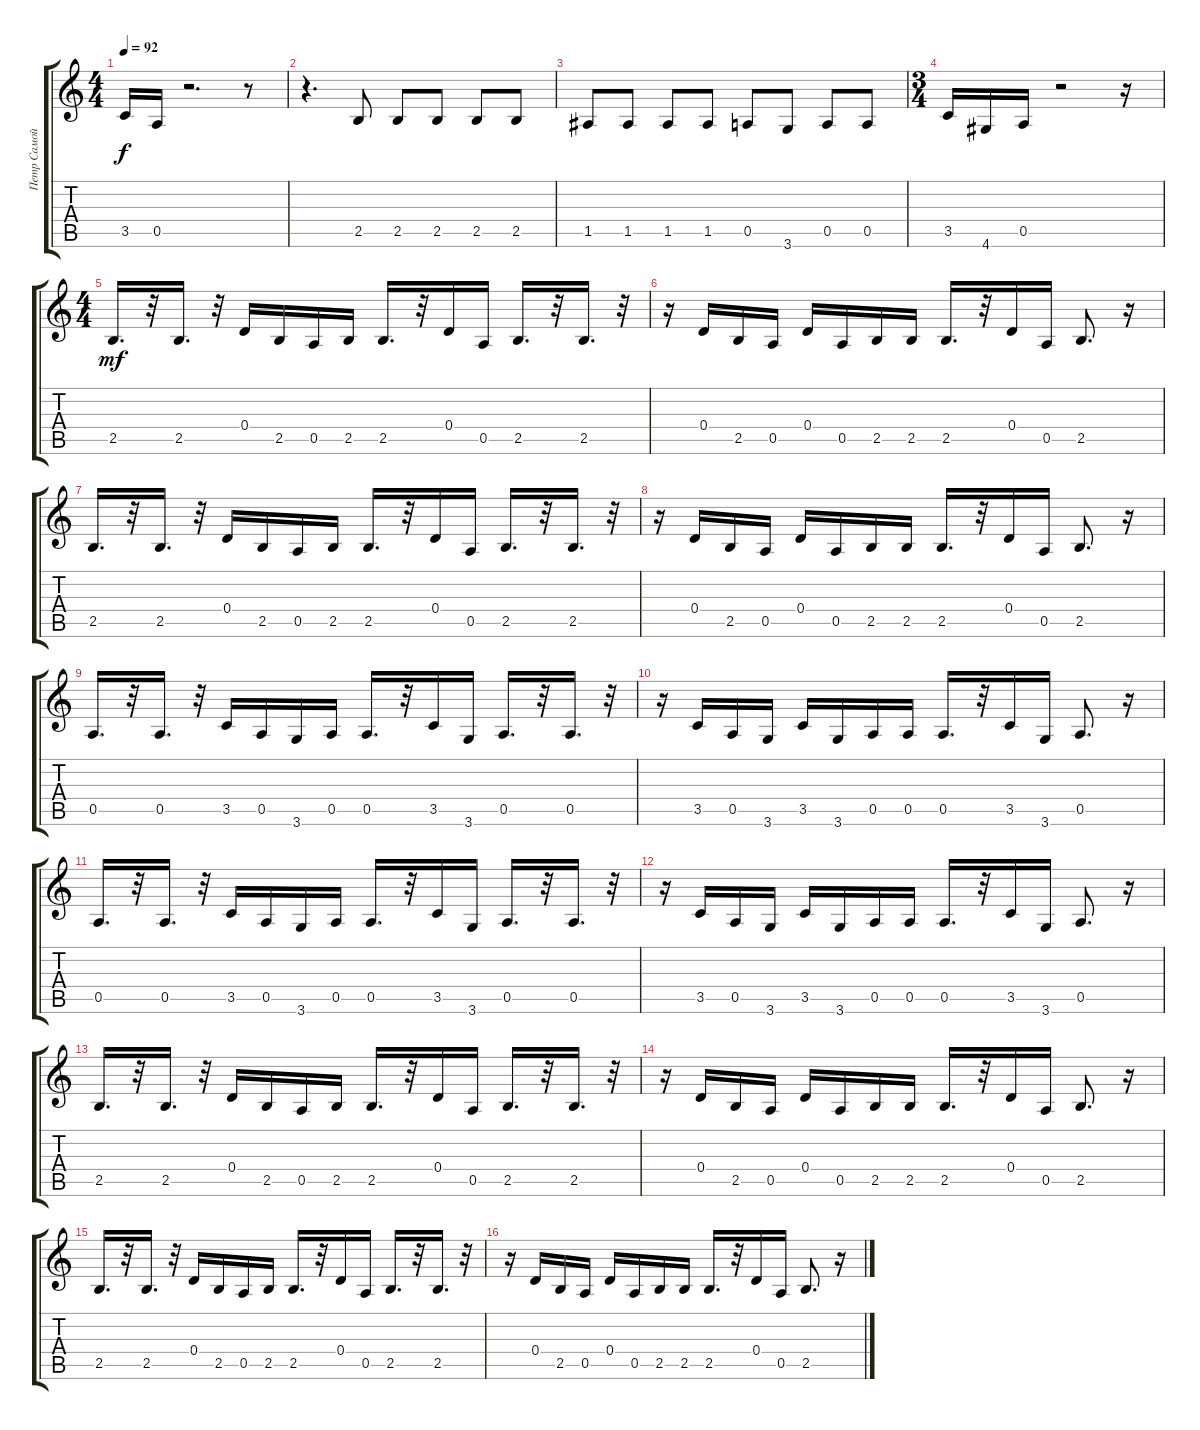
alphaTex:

\track ("Петр Самойлов" "Петр Самой") {instrument electricbassfinger}
\staff {score tabs}
\tuning (E4 B3 G3 D3 A2 E2) {hide}
\ts (4 4)
\tempo 92
\clef g2
\ks c
3.5.16{dy f} 0.5.16 r.2{d} r.8 |
r.4{d} 2.5.8 2.5.8 2.5.8 2.5.8 2.5.8 |
1.5.8 1.5.8 1.5.8 1.5.8 0.5.8 3.6.8 0.5.8 0.5.8 |
\ts (3 4)
3.5.16 4.6.16 0.5.16 r.2 r.16 |
\ts (4 4)
2.5.16{d dy mf} r.32 2.5.16{d} r.32 0.4.16 2.5.16 0.5.16 2.5.16 2.5.16{d} r.32 0.4.16 0.5.16 2.5.16{d} r.32 2.5.16{d} r.32 |
r.16 0.4.16 2.5.16 0.5.16 0.4.16 0.5.16 2.5.16 2.5.16 2.5.16{d} r.32 0.4.16 0.5.16 2.5.8{d} r.16 |
2.5.16{d} r.32 2.5.16{d} r.32 0.4.16 2.5.16 0.5.16 2.5.16 2.5.16{d} r.32 0.4.16 0.5.16 2.5.16{d} r.32 2.5.16{d} r.32 |
r.16 0.4.16 2.5.16 0.5.16 0.4.16 0.5.16 2.5.16 2.5.16 2.5.16{d} r.32 0.4.16 0.5.16 2.5.8{d} r.16 |
0.5.16{d} r.32 0.5.16{d} r.32 3.5.16 0.5.16 3.6.16 0.5.16 0.5.16{d} r.32 3.5.16 3.6.16 0.5.16{d} r.32 0.5.16{d} r.32 |
r.16 3.5.16 0.5.16 3.6.16 3.5.16 3.6.16 0.5.16 0.5.16 0.5.16{d} r.32 3.5.16 3.6.16 0.5.8{d} r.16 |
0.5.16{d} r.32 0.5.16{d} r.32 3.5.16 0.5.16 3.6.16 0.5.16 0.5.16{d} r.32 3.5.16 3.6.16 0.5.16{d} r.32 0.5.16{d} r.32 |
r.16 3.5.16 0.5.16 3.6.16 3.5.16 3.6.16 0.5.16 0.5.16 0.5.16{d} r.32 3.5.16 3.6.16 0.5.8{d} r.16 |
2.5.16{d} r.32 2.5.16{d} r.32 0.4.16 2.5.16 0.5.16 2.5.16 2.5.16{d} r.32 0.4.16 0.5.16 2.5.16{d} r.32 2.5.16{d} r.32 |
r.16 0.4.16 2.5.16 0.5.16 0.4.16 0.5.16 2.5.16 2.5.16 2.5.16{d} r.32 0.4.16 0.5.16 2.5.8{d} r.16 |
2.5.16{d} r.32 2.5.16{d} r.32 0.4.16 2.5.16 0.5.16 2.5.16 2.5.16{d} r.32 0.4.16 0.5.16 2.5.16{d} r.32 2.5.16{d} r.32 |
r.16 0.4.16 2.5.16 0.5.16 0.4.16 0.5.16 2.5.16 2.5.16 2.5.16{d} r.32 0.4.16 0.5.16 2.5.8{d} r.16
